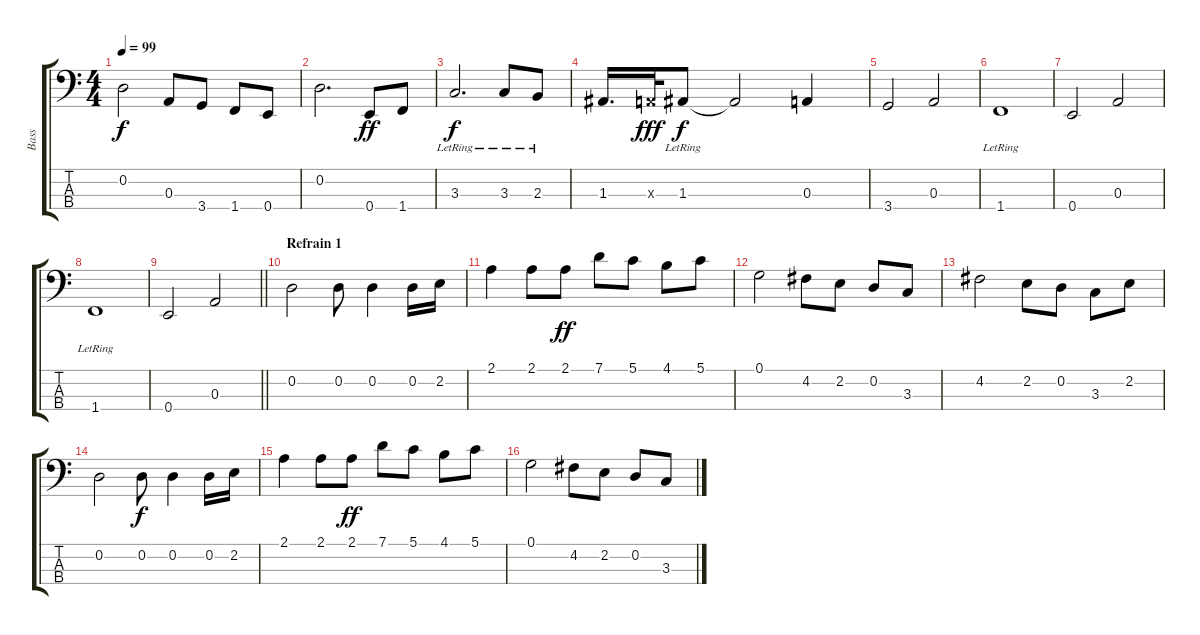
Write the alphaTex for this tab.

\track ("Bass" "Bass") {instrument fretlessbass}
\staff {score tabs}
\tuning (G2 D2 A1 E1) {hide}
\ts (4 4)
\tempo 99
\clef f4
\ks c
0.2.2{dy f} 0.3.8 3.4.8 1.4.8 0.4.8 |
0.2.2{d} 0.4.8{dy ff} 1.4.8 |
3.3{lr}.2{d dy f} 3.3{lr}.8 2.3{lr}.8 |
1.3.16{d} 0.3{x}.32{dy fff} 1.3{lr}.8{dy f} 1.3{t}.2 0.3.4 |
3.4.2 0.3.2 |
1.4{lr}.1 |
0.4.2 0.3.2 |
1.4{lr}.1 |
\barLineRight lightlight
0.4.2 0.3.2{volume 16} |
\section ("" "Refrain 1")
0.2.2 0.2.8 0.2.4 0.2.16 2.2.16 |
2.1.4 2.1.8 2.1.8{dy ff} 7.1.8 5.1.8 4.1.8 5.1.8 |
0.1.2 4.2.8 2.2.8 0.2.8 3.3.8 |
4.2.2 2.2.8 0.2.8 3.3.8 2.2.8 |
0.2.2 0.2.8{dy f} 0.2.4 0.2.16 2.2.16 |
2.1.4 2.1.8 2.1.8{dy ff} 7.1.8 5.1.8 4.1.8 5.1.8 |
0.1.2 4.2.8 2.2.8 0.2.8 3.3.8
